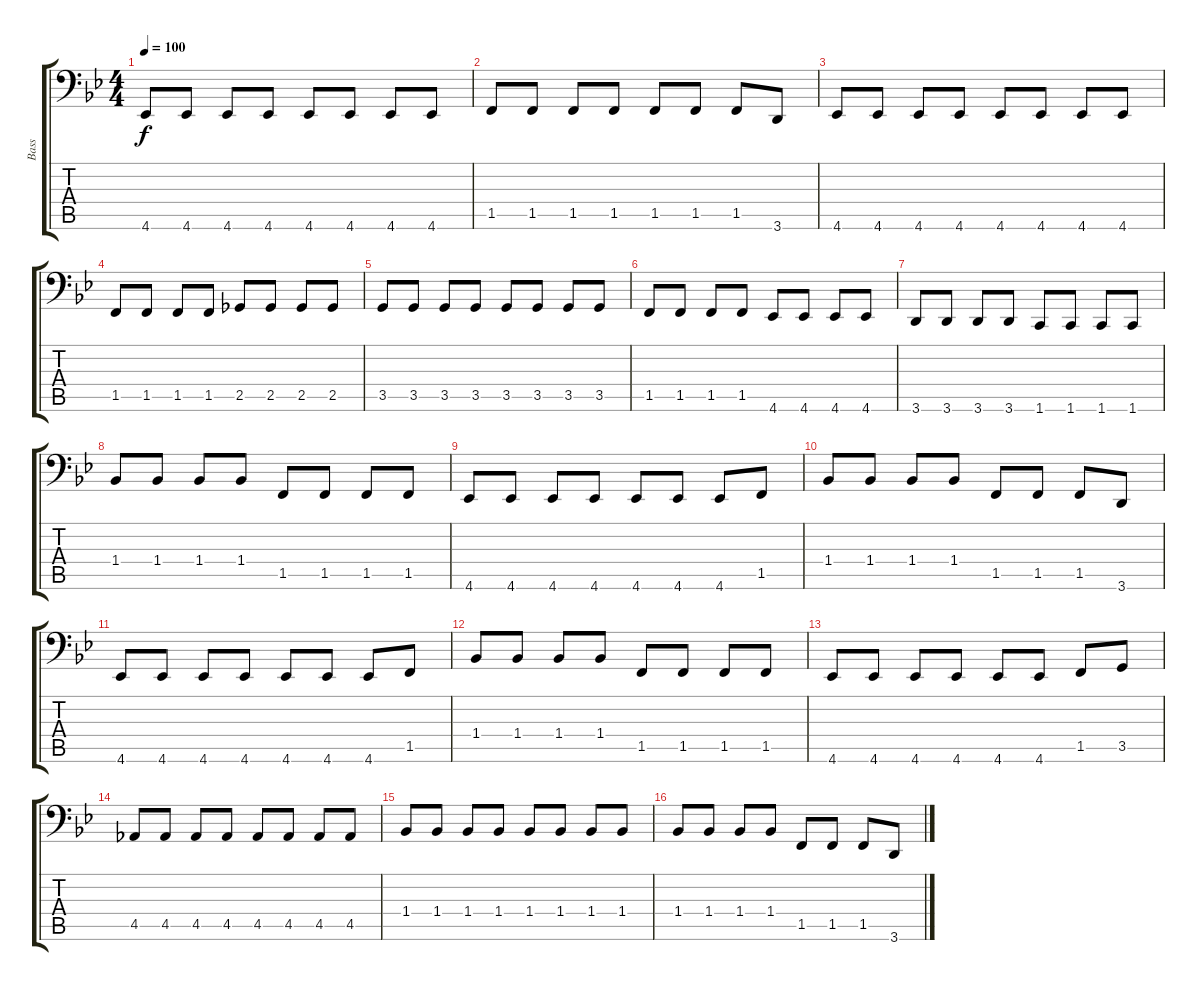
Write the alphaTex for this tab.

\track ("Bass" "Bass") {instrument electricbasspick}
\staff {score tabs}
\tuning (C3 G2 D2 A1 E1 B0) {hide}
\ts (4 4)
\tempo 100
\clef f4
\ks bb
4.6.8{dy f} 4.6.8 4.6.8 4.6.8 4.6.8 4.6.8 4.6.8 4.6.8 |
1.5.8 1.5.8 1.5.8 1.5.8 1.5.8 1.5.8 1.5.8 3.6.8 |
4.6.8 4.6.8 4.6.8 4.6.8 4.6.8 4.6.8 4.6.8 4.6.8 |
1.5.8 1.5.8 1.5.8 1.5.8 2.5.8 2.5.8 2.5.8 2.5.8 |
3.5.8 3.5.8 3.5.8 3.5.8 3.5.8 3.5.8 3.5.8 3.5.8 |
1.5.8 1.5.8 1.5.8 1.5.8 4.6.8 4.6.8 4.6.8 4.6.8 |
3.6.8 3.6.8 3.6.8 3.6.8 1.6.8 1.6.8 1.6.8 1.6.8 |
1.4.8 1.4.8 1.4.8 1.4.8 1.5.8 1.5.8 1.5.8 1.5.8 |
4.6.8 4.6.8 4.6.8 4.6.8 4.6.8 4.6.8 4.6.8 1.5.8 |
1.4.8 1.4.8 1.4.8 1.4.8 1.5.8 1.5.8 1.5.8 3.6.8 |
4.6.8 4.6.8 4.6.8 4.6.8 4.6.8 4.6.8 4.6.8 1.5.8 |
1.4.8 1.4.8 1.4.8 1.4.8 1.5.8 1.5.8 1.5.8 1.5.8 |
4.6.8 4.6.8 4.6.8 4.6.8 4.6.8 4.6.8 1.5.8 3.5.8 |
4.5.8 4.5.8 4.5.8 4.5.8 4.5.8 4.5.8 4.5.8 4.5.8 |
1.4.8 1.4.8 1.4.8 1.4.8 1.4.8 1.4.8 1.4.8 1.4.8 |
1.4.8 1.4.8 1.4.8 1.4.8 1.5.8 1.5.8 1.5.8 3.6.8
